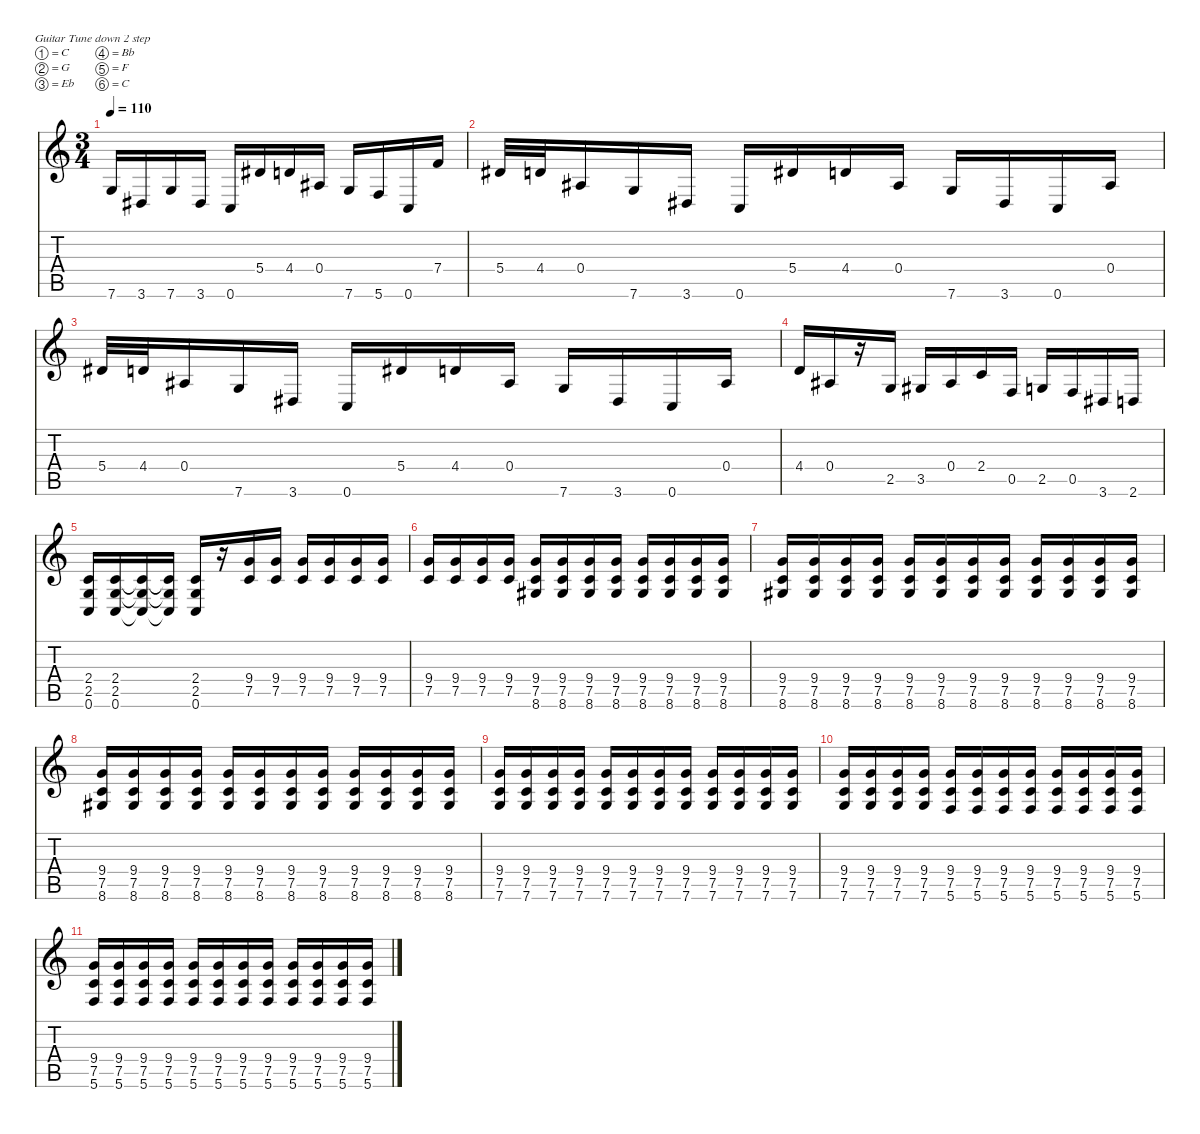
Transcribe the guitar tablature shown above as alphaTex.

\defaultSystemsLayout 4
\hideDynamics
\bracketExtendMode nobrackets
\otherSystemsTrackNameOrientation horizontal
\track ("Disto rytmique" " ") {instrument electricguitarclean}
\staff {score tabs}
\tuning (C4 G3 Eb3 Bb2 F2 C2)
\ts (3 4)
\tempo 110
\clef g2
\ks c
7.6.16{dy mf beam Up} 3.6{acc #}.16{beam Up} 7.6.16{beam Up} 3.6{acc #}.16{beam Up} 0.6.16{beam Up} 5.4{acc #}.16{beam Up} 4.4.16{beam Up} 0.4{acc #}.16{beam Up} 7.6.16{beam Up} 5.6.16{beam Up} 0.6.16{beam Up} 7.4.16{beam Up} |
5.4{acc #}.32{beam Up} 4.4.32{beam Up} 0.4{acc #}.16{beam Up} 7.6.16{beam Up} 3.6{acc #}.16{beam Up} 0.6.16{beam Up} 5.4{acc #}.16{beam Up} 4.4.16{beam Up} 0.4{acc #}.16{beam Up} 7.6.16{beam Up} 3.6{acc #}.16{beam Up} 0.6.16{beam Up} 0.4{acc #}.16{beam Up} |
5.4{acc #}.32{beam Up} 4.4.32{beam Up} 0.4{acc #}.16{beam Up} 7.6.16{beam Up} 3.6{acc #}.16{beam Up} 0.6.16{beam Up} 5.4{acc #}.16{beam Up} 4.4.16{beam Up} 0.4{acc #}.16{beam Up} 7.6.16{beam Up} 3.6{acc #}.16{beam Up} 0.6.16{beam Up} 0.4{acc #}.16{beam Up} |
4.4.16{beam Up} 0.4{acc #}.16{beam Up} r.16{beam Up} 2.5.16{beam Up} 3.5{acc #}.16{beam Up} 0.4{acc #}.16{beam Up} 2.4.16{beam Up} 0.5.16{beam Up} 2.5.16{beam Up} 0.5.16{beam Up} 3.6{acc #}.16{beam Up} 2.6.16{beam Up} |
(0.6 2.5 2.4).16{beam Up} (0.6 2.5 2.4).16{beam Up} (2.4{t} 0.6{t} 2.5{t}).16{beam Up} (0.6{t} 2.5{t} 2.4{t}).16{beam Up} (0.6 2.5 2.4).16{beam Up} r.16{beam Up} (7.5 9.4).16{beam Up} (7.5 9.4).16{beam Up} (7.5 9.4).16{beam Up} (7.5 9.4).16{beam Up} (9.4 7.5).16{beam Up} (9.4 7.5).16{beam Up} |
(9.4 7.5).16{beam Up} (9.4 7.5).16{beam Up} (9.4 7.5).16{beam Up} (9.4 7.5).16{beam Up} (9.4 7.5 8.6{acc #}).16{beam Up} (9.4 7.5 8.6{acc #}).16{beam Up} (9.4 7.5 8.6{acc #}).16{beam Up} (9.4 7.5 8.6{acc #}).16{beam Up} (9.4 7.5 8.6{acc #}).16{beam Up} (7.5 9.4 8.6{acc #}).16{beam Up} (7.5 9.4 8.6{acc #}).16{beam Up} (7.5 9.4 8.6{acc #}).16{beam Up} |
(9.4 7.5 8.6{acc #}).16{beam Up} (9.4 7.5 8.6{acc #}).16{beam Up} (9.4 7.5 8.6{acc #}).16{beam Up} (9.4 7.5 8.6{acc #}).16{beam Up} (9.4 7.5 8.6{acc #}).16{beam Up} (7.5 9.4 8.6{acc #}).16{beam Up} (7.5 9.4 8.6{acc #}).16{beam Up} (7.5 9.4 8.6{acc #}).16{beam Up} (7.5 9.4 8.6{acc #}).16{beam Up} (7.5 9.4 8.6{acc #}).16{beam Up} (7.5 9.4 8.6{acc #}).16{beam Up} (7.5 9.4 8.6{acc #}).16{beam Up} |
(9.4 7.5 8.6{acc #}).16{beam Up} (9.4 7.5 8.6{acc #}).16{beam Up} (9.4 7.5 8.6{acc #}).16{beam Up} (9.4 7.5 8.6{acc #}).16{beam Up} (9.4 7.5 8.6{acc #}).16{beam Up} (7.5 9.4 8.6{acc #}).16{beam Up} (7.5 9.4 8.6{acc #}).16{beam Up} (7.5 9.4 8.6{acc #}).16{beam Up} (7.5 9.4 8.6{acc #}).16{beam Up} (7.5 9.4 8.6{acc #}).16{beam Up} (7.5 9.4 8.6{acc #}).16{beam Up} (7.5 9.4 8.6{acc #}).16{beam Up} |
(9.4 7.5 7.6).16{beam Up} (9.4 7.5 7.6).16{beam Up} (9.4 7.5 7.6).16{beam Up} (9.4 7.5 7.6).16{beam Up} (9.4 7.5 7.6).16{beam Up} (7.5 9.4 7.6).16{beam Up} (7.5 9.4 7.6).16{beam Up} (7.5 9.4 7.6).16{beam Up} (7.5 9.4 7.6).16{beam Up} (7.5 9.4 7.6).16{beam Up} (7.5 9.4 7.6).16{beam Up} (7.5 9.4 7.6).16{beam Up} |
(9.4 7.5 7.6).16{beam Up} (9.4 7.5 7.6).16{beam Up} (9.4 7.5 7.6).16{beam Up} (9.4 7.5 7.6).16{beam Up} (9.4 7.5 5.6).16{beam Up} (7.5 9.4 5.6).16{beam Up} (7.5 9.4 5.6).16{beam Up} (7.5 9.4 5.6).16{beam Up} (7.5 9.4 5.6).16{beam Up} (7.5 9.4 5.6).16{beam Up} (7.5 9.4 5.6).16{beam Up} (7.5 9.4 5.6).16{beam Up} |
(9.4 7.5 5.6).16{beam Up} (9.4 7.5 5.6).16{beam Up} (9.4 7.5 5.6).16{beam Up} (9.4 7.5 5.6).16{beam Up} (9.4 7.5 5.6).16{beam Up} (7.5 9.4 5.6).16{beam Up} (7.5 9.4 5.6).16{beam Up} (7.5 9.4 5.6).16{beam Up} (7.5 9.4 5.6).16{beam Up} (7.5 9.4 5.6).16{beam Up} (7.5 9.4 5.6).16{beam Up} (7.5 9.4 5.6).16{beam Up}
